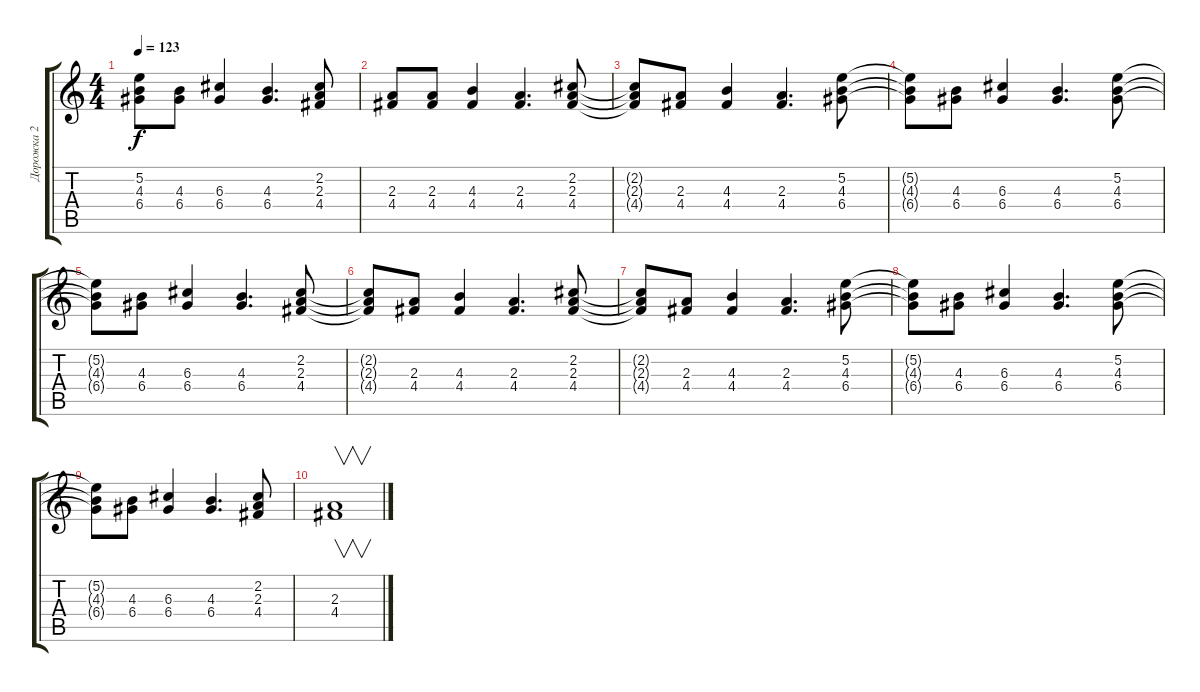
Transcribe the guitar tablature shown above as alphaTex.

\track ("Дорожка 2" "Дорожка 2") {instrument electricguitarmuted}
\staff {score tabs}
\tuning (E4 B3 G3 D3 A2 E2) {hide}
\ts (4 4)
\tempo 123
\clef g2
\ks c
(5.2{t} 4.3{t} 6.4{t}).8{dy f} (4.3 6.4).8 (6.3 6.4).4 (4.3 6.4).4{d} (2.2 2.3 4.4).8 |
(2.3 4.4).8 (2.3 4.4).8 (4.3 4.4).4 (2.3 4.4).4{d} (2.2 2.3 4.4).8 |
(2.2{t} 2.3{t} 4.4{t}).8 (2.3 4.4).8 (4.3 4.4).4 (2.3 4.4).4{d} (5.2 4.3 6.4).8 |
(5.2{t} 4.3{t} 6.4{t}).8 (4.3 6.4).8 (6.3 6.4).4 (4.3 6.4).4{d} (5.2 4.3 6.4).8 |
(5.2{t} 4.3{t} 6.4{t}).8 (4.3 6.4).8 (6.3 6.4).4 (4.3 6.4).4{d} (2.2 2.3 4.4).8 |
(2.2{t} 2.3{t} 4.4{t}).8 (2.3 4.4).8 (4.3 4.4).4 (2.3 4.4).4{d} (2.2 2.3 4.4).8 |
(2.2{t} 2.3{t} 4.4{t}).8 (2.3 4.4).8 (4.3 4.4).4 (2.3 4.4).4{d} (5.2 4.3 6.4).8 |
(5.2{t} 4.3{t} 6.4{t}).8 (4.3 6.4).8 (6.3 6.4).4 (4.3 6.4).4{d} (5.2 4.3 6.4).8 |
(5.2{t} 4.3{t} 6.4{t}).8 (4.3 6.4).8 (6.3 6.4).4 (4.3 6.4).4{d} (2.2 2.3 4.4).8 |
(2.3 4.4).1{v}
